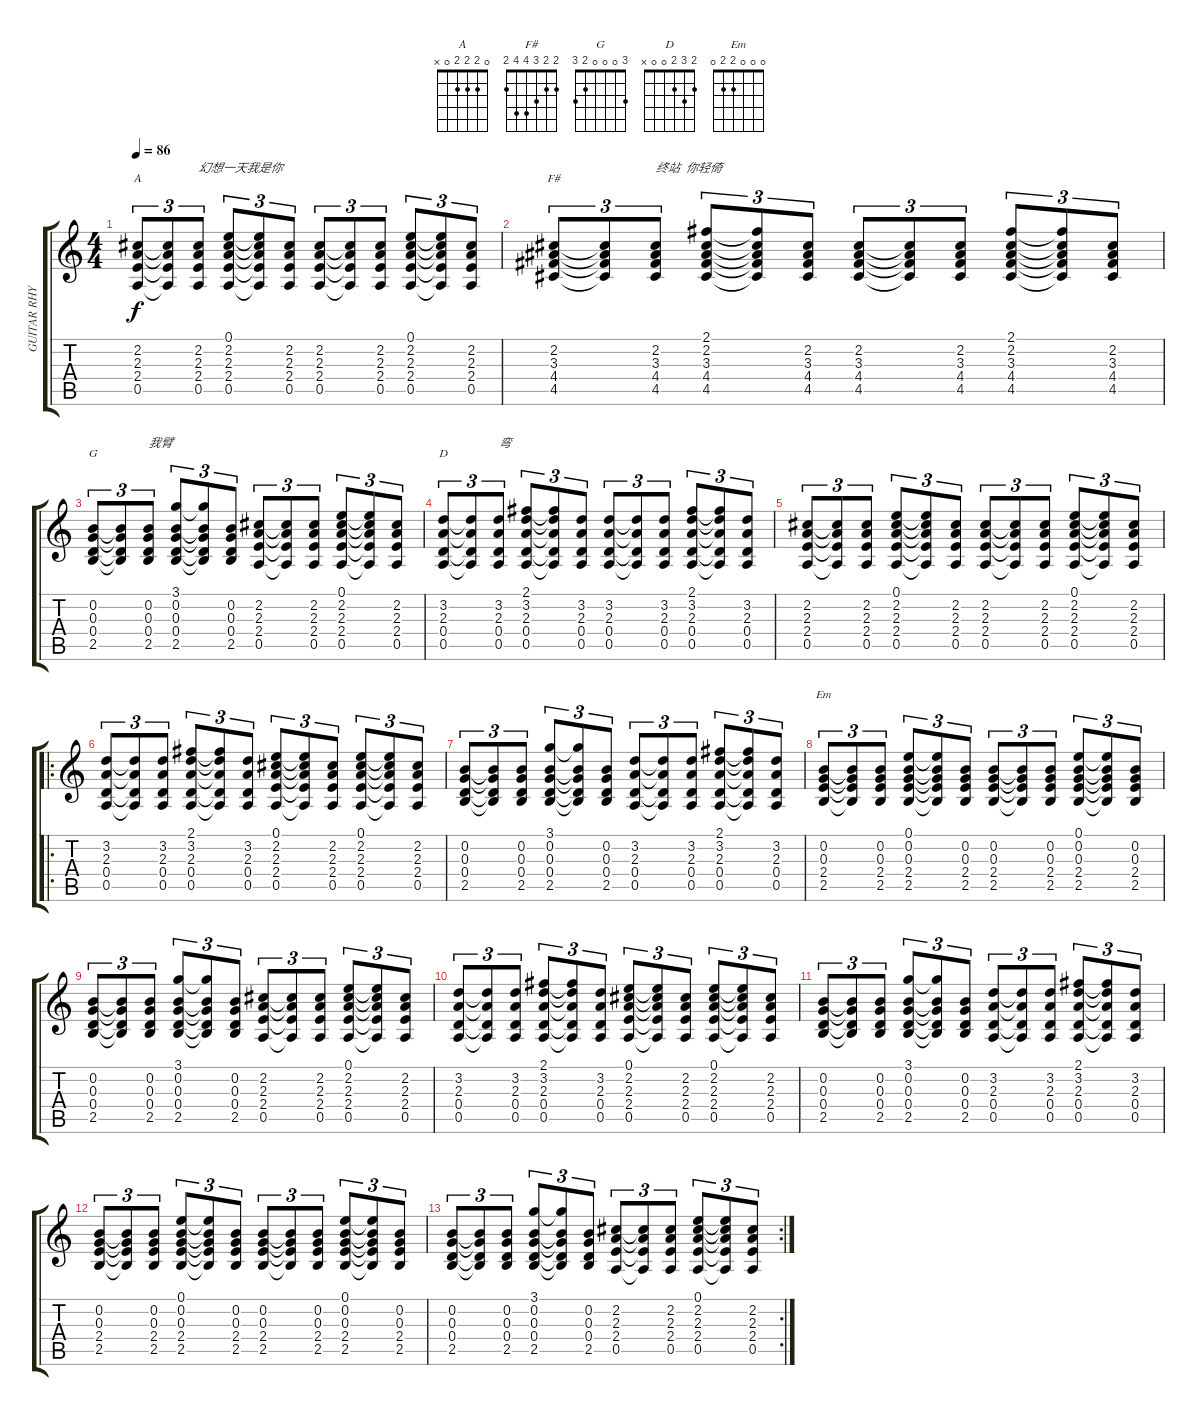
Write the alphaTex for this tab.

\track ("GUITAR RHYTHM" "GUITAR RHY") {instrument acousticguitarsteel}
\staff {score tabs}
\tuning (E4 B3 G3 D3 A2 E2) {hide}
\chord ("A" 0 2 2 2 0 x)
\chord ("F#" 2 2 3 4 4 2)
\chord ("G" 3 0 0 0 2 3)
\chord ("D" 2 3 2 0 0 x)
\chord ("Em" 0 0 0 2 2 0)
\ts (4 4)
\tempo 86
\clef g2
\ks c
(2.2 2.3 2.4 0.5).8{tu (3 2) ch "A" dy f} (2.2{t} 2.3{t} 2.4{t} 0.5{t}).8{tu (3 2)} (2.2 2.3 2.4 0.5).8{tu (3 2) txt "幻想一天我是你"} (0.1 2.2 2.3 2.4 0.5).8{tu (3 2)} (0.1{t} 2.2{t} 2.3{t} 2.4{t} 0.5{t}).8{tu (3 2)} (2.2 2.3 2.4 0.5).8{tu (3 2)} (2.2 2.3 2.4 0.5).8{tu (3 2)} (2.2{t} 2.3{t} 2.4{t} 0.5{t}).8{tu (3 2)} (2.2 2.3 2.4 0.5).8{tu (3 2)} (0.1 2.2 2.3 2.4 0.5).8{tu (3 2)} (0.1{t} 2.2{t} 2.3{t} 2.4{t} 0.5{t}).8{tu (3 2)} (2.2 2.3 2.4 0.5).8{tu (3 2)} |
(2.2 3.3 4.4 4.5).8{tu (3 2) ch "F#"} (2.2{t} 3.3{t} 4.4{t} 4.5{t}).8{tu (3 2)} (2.2 3.3 4.4 4.5).8{tu (3 2) txt "终站  你轻倚"} (2.1 2.2 3.3 4.4 4.5).8{tu (3 2)} (2.1{t} 2.2{t} 3.3{t} 4.4{t} 4.5{t}).8{tu (3 2)} (2.2 3.3 4.4 4.5).8{tu (3 2)} (2.2 3.3 4.4 4.5).8{tu (3 2)} (2.2{t} 3.3{t} 4.4{t} 4.5{t}).8{tu (3 2)} (2.2 3.3 4.4 4.5).8{tu (3 2)} (2.1 2.2 3.3 4.4 4.5).8{tu (3 2)} (2.1{t} 2.2{t} 3.3{t} 4.4{t} 4.5{t}).8{tu (3 2)} (2.2 3.3 4.4 4.5).8{tu (3 2)} |
(0.2 0.3 0.4 2.5).8{tu (3 2) ch "G"} (0.2{t} 0.3{t} 0.4{t} 2.5{t}).8{tu (3 2)} (0.2 0.3 0.4 2.5).8{tu (3 2) txt "我臂"} (3.1 0.2 0.3 0.4 2.5).8{tu (3 2)} (3.1{t} 0.2{t} 0.3{t} 0.4{t} 2.5{t}).8{tu (3 2)} (0.2 0.3 0.4 2.5).8{tu (3 2)} (2.2 2.3 2.4 0.5).8{tu (3 2)} (2.2{t} 2.3{t} 2.4{t} 0.5{t}).8{tu (3 2)} (2.2 2.3 2.4 0.5).8{tu (3 2)} (0.1 2.2 2.3 2.4 0.5).8{tu (3 2)} (0.1{t} 2.2{t} 2.3{t} 2.4{t} 0.5{t}).8{tu (3 2)} (2.2 2.3 2.4 0.5).8{tu (3 2)} |
(3.2 2.3 0.4 0.5).8{tu (3 2) ch "D"} (3.2{t} 2.3{t} 0.4{t} 0.5{t}).8{tu (3 2)} (3.2 2.3 0.4 0.5).8{tu (3 2) txt "弯"} (2.1 3.2 2.3 0.4 0.5).8{tu (3 2)} (2.1{t} 3.2{t} 2.3{t} 0.4{t} 0.5{t}).8{tu (3 2)} (3.2 2.3 0.4 0.5).8{tu (3 2)} (3.2 2.3 0.4 0.5).8{tu (3 2)} (3.2{t} 2.3{t} 0.4{t} 0.5{t}).8{tu (3 2)} (3.2 2.3 0.4 0.5).8{tu (3 2)} (2.1 3.2 2.3 0.4 0.5).8{tu (3 2)} (2.1{t} 3.2{t} 2.3{t} 0.4{t} 0.5{t}).8{tu (3 2)} (3.2 2.3 0.4 0.5).8{tu (3 2)} |
(2.2 2.3 2.4 0.5).8{tu (3 2)} (2.2{t} 2.3{t} 2.4{t} 0.5{t}).8{tu (3 2)} (2.2 2.3 2.4 0.5).8{tu (3 2)} (0.1 2.2 2.3 2.4 0.5).8{tu (3 2)} (0.1{t} 2.2{t} 2.3{t} 2.4{t} 0.5{t}).8{tu (3 2)} (2.2 2.3 2.4 0.5).8{tu (3 2)} (2.2 2.3 2.4 0.5).8{tu (3 2)} (2.2{t} 2.3{t} 2.4{t} 0.5{t}).8{tu (3 2)} (2.2 2.3 2.4 0.5).8{tu (3 2)} (0.1 2.2 2.3 2.4 0.5).8{tu (3 2)} (0.1{t} 2.2{t} 2.3{t} 2.4{t} 0.5{t}).8{tu (3 2)} (2.2 2.3 2.4 0.5).8{tu (3 2)} |
\ro
(3.2 2.3 0.4 0.5).8{tu (3 2)} (3.2{t} 2.3{t} 0.4{t} 0.5{t}).8{tu (3 2)} (3.2 2.3 0.4 0.5).8{tu (3 2)} (2.1 3.2 2.3 0.4 0.5).8{tu (3 2)} (2.1{t} 3.2{t} 2.3{t} 0.4{t} 0.5{t}).8{tu (3 2)} (3.2 2.3 0.4 0.5).8{tu (3 2)} (0.1 2.2 2.3 2.4 0.5).8{tu (3 2)} (0.1{t} 2.2{t} 2.3{t} 2.4{t} 0.5{t}).8{tu (3 2)} (2.2 2.3 2.4 0.5).8{tu (3 2)} (0.1 2.2 2.3 2.4 0.5).8{tu (3 2)} (0.1{t} 2.2{t} 2.3{t} 2.4{t} 0.5{t}).8{tu (3 2)} (2.2 2.3 2.4 0.5).8{tu (3 2)} |
(0.2 0.3 0.4 2.5).8{tu (3 2)} (0.2{t} 0.3{t} 0.4{t} 2.5{t}).8{tu (3 2)} (0.2 0.3 0.4 2.5).8{tu (3 2)} (3.1 0.2 0.3 0.4 2.5).8{tu (3 2)} (3.1{t} 0.2{t} 0.3{t} 0.4{t} 2.5{t}).8{tu (3 2)} (0.2 0.3 0.4 2.5).8{tu (3 2)} (3.2 2.3 0.4 0.5).8{tu (3 2)} (3.2{t} 2.3{t} 0.4{t} 0.5{t}).8{tu (3 2)} (3.2 2.3 0.4 0.5).8{tu (3 2)} (2.1 3.2 2.3 0.4 0.5).8{tu (3 2)} (2.1{t} 3.2{t} 2.3{t} 0.4{t} 0.5{t}).8{tu (3 2)} (3.2 2.3 0.4 0.5).8{tu (3 2)} |
(0.2 0.3 2.4 2.5).8{tu (3 2) ch "Em"} (0.2{t} 0.3{t} 2.4{t} 2.5{t}).8{tu (3 2)} (0.2 0.3 2.4 2.5).8{tu (3 2)} (0.1 0.2 0.3 2.4 2.5).8{tu (3 2)} (0.1{t} 0.2{t} 0.3{t} 2.4{t} 2.5{t}).8{tu (3 2)} (0.2 0.3 2.4 2.5).8{tu (3 2)} (0.2 0.3 2.4 2.5).8{tu (3 2)} (0.2{t} 0.3{t} 2.4{t} 2.5{t}).8{tu (3 2)} (0.2 0.3 2.4 2.5).8{tu (3 2)} (0.1 0.2 0.3 2.4 2.5).8{tu (3 2)} (0.1{t} 0.2{t} 0.3{t} 2.4{t} 2.5{t}).8{tu (3 2)} (0.2 0.3 2.4 2.5).8{tu (3 2)} |
(0.2 0.3 0.4 2.5).8{tu (3 2)} (0.2{t} 0.3{t} 0.4{t} 2.5{t}).8{tu (3 2)} (0.2 0.3 0.4 2.5).8{tu (3 2)} (3.1 0.2 0.3 0.4 2.5).8{tu (3 2)} (3.1{t} 0.2{t} 0.3{t} 0.4{t} 2.5{t}).8{tu (3 2)} (0.2 0.3 0.4 2.5).8{tu (3 2)} (2.2 2.3 2.4 0.5).8{tu (3 2)} (2.2{t} 2.3{t} 2.4{t} 0.5{t}).8{tu (3 2)} (2.2 2.3 2.4 0.5).8{tu (3 2)} (0.1 2.2 2.3 2.4 0.5).8{tu (3 2)} (0.1{t} 2.2{t} 2.3{t} 2.4{t} 0.5{t}).8{tu (3 2)} (2.2 2.3 2.4 0.5).8{tu (3 2)} |
(3.2 2.3 0.4 0.5).8{tu (3 2)} (3.2{t} 2.3{t} 0.4{t} 0.5{t}).8{tu (3 2)} (3.2 2.3 0.4 0.5).8{tu (3 2)} (2.1 3.2 2.3 0.4 0.5).8{tu (3 2)} (2.1{t} 3.2{t} 2.3{t} 0.4{t} 0.5{t}).8{tu (3 2)} (3.2 2.3 0.4 0.5).8{tu (3 2)} (0.1 2.2 2.3 2.4 0.5).8{tu (3 2)} (0.1{t} 2.2{t} 2.3{t} 2.4{t} 0.5{t}).8{tu (3 2)} (2.2 2.3 2.4 0.5).8{tu (3 2)} (0.1 2.2 2.3 2.4 0.5).8{tu (3 2)} (0.1{t} 2.2{t} 2.3{t} 2.4{t} 0.5{t}).8{tu (3 2)} (2.2 2.3 2.4 0.5).8{tu (3 2)} |
(0.2 0.3 0.4 2.5).8{tu (3 2)} (0.2{t} 0.3{t} 0.4{t} 2.5{t}).8{tu (3 2)} (0.2 0.3 0.4 2.5).8{tu (3 2)} (3.1 0.2 0.3 0.4 2.5).8{tu (3 2)} (3.1{t} 0.2{t} 0.3{t} 0.4{t} 2.5{t}).8{tu (3 2)} (0.2 0.3 0.4 2.5).8{tu (3 2)} (3.2 2.3 0.4 0.5).8{tu (3 2)} (3.2{t} 2.3{t} 0.4{t} 0.5{t}).8{tu (3 2)} (3.2 2.3 0.4 0.5).8{tu (3 2)} (2.1 3.2 2.3 0.4 0.5).8{tu (3 2)} (2.1{t} 3.2{t} 2.3{t} 0.4{t} 0.5{t}).8{tu (3 2)} (3.2 2.3 0.4 0.5).8{tu (3 2)} |
(0.2 0.3 2.4 2.5).8{tu (3 2)} (0.2{t} 0.3{t} 2.4{t} 2.5{t}).8{tu (3 2)} (0.2 0.3 2.4 2.5).8{tu (3 2)} (0.1 0.2 0.3 2.4 2.5).8{tu (3 2)} (0.1{t} 0.2{t} 0.3{t} 2.4{t} 2.5{t}).8{tu (3 2)} (0.2 0.3 2.4 2.5).8{tu (3 2)} (0.2 0.3 2.4 2.5).8{tu (3 2)} (0.2{t} 0.3{t} 2.4{t} 2.5{t}).8{tu (3 2)} (0.2 0.3 2.4 2.5).8{tu (3 2)} (0.1 0.2 0.3 2.4 2.5).8{tu (3 2)} (0.1{t} 0.2{t} 0.3{t} 2.4{t} 2.5{t}).8{tu (3 2)} (0.2 0.3 2.4 2.5).8{tu (3 2)} |
\rc 2
(0.2 0.3 0.4 2.5).8{tu (3 2)} (0.2{t} 0.3{t} 0.4{t} 2.5{t}).8{tu (3 2)} (0.2 0.3 0.4 2.5).8{tu (3 2)} (3.1 0.2 0.3 0.4 2.5).8{tu (3 2)} (3.1{t} 0.2{t} 0.3{t} 0.4{t} 2.5{t}).8{tu (3 2)} (0.2 0.3 0.4 2.5).8{tu (3 2)} (2.2 2.3 2.4 0.5).8{tu (3 2)} (2.2{t} 2.3{t} 2.4{t} 0.5{t}).8{tu (3 2)} (2.2 2.3 2.4 0.5).8{tu (3 2)} (0.1 2.2 2.3 2.4 0.5).8{tu (3 2)} (0.1{t} 2.2{t} 2.3{t} 2.4{t} 0.5{t}).8{tu (3 2)} (2.2 2.3 2.4 0.5).8{tu (3 2)}
